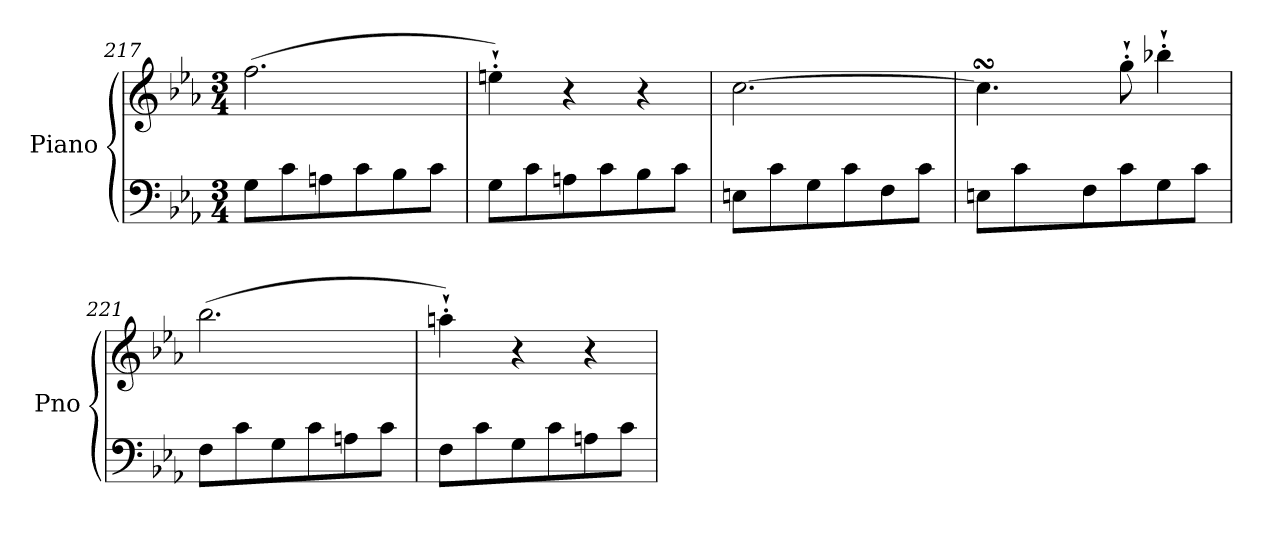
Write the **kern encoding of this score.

**kern	**kern
*part1	*part1
*staff2	*staff1
*I"Piano	*
*I'Pno	*
*clefF4	*clefG2
*k[b-e-a-]	*k[b-e-a-]
*E-:	*E-:
*M3/4	*M3/4
=217	=217
8G\L	(2.ff\
8c\	.
8An\	.
8c\	.
8B-\	.
8c\J	.
=218	=218
8G\L	4een`'\)
8c\	.
8An\	4r
8c\	.
8B-\	4r
8c\J	.
=219	=219
8En\L	[2.cc\
8c\	.
8G\	.
8c\	.
8F\	.
8c\J	.
!!LO:PB:g=z
=220	=220
*	*^
8En\L	4.ccsSSS\]	8ryy
*	*	*Xtuplet
8c\	.	24ddyy
.	.	24ccyy
.	.	24bnyy
8F\	.	8ccyy
8c\	8gg`'\	4.ryy
8G\	4bb-X`'\	.
8c\J	.	.
*	*v	*v
=221	=221
8F\L	(2.bb-\
8c\	.
8G\	.
8c\	.
8An\	.
8c\J	.
=222	=222
8F\L	4aan`'\)
8c\	.
8G\	4r
8c\	.
8An\	4r
8c\J	.
=	=
*-	*-
